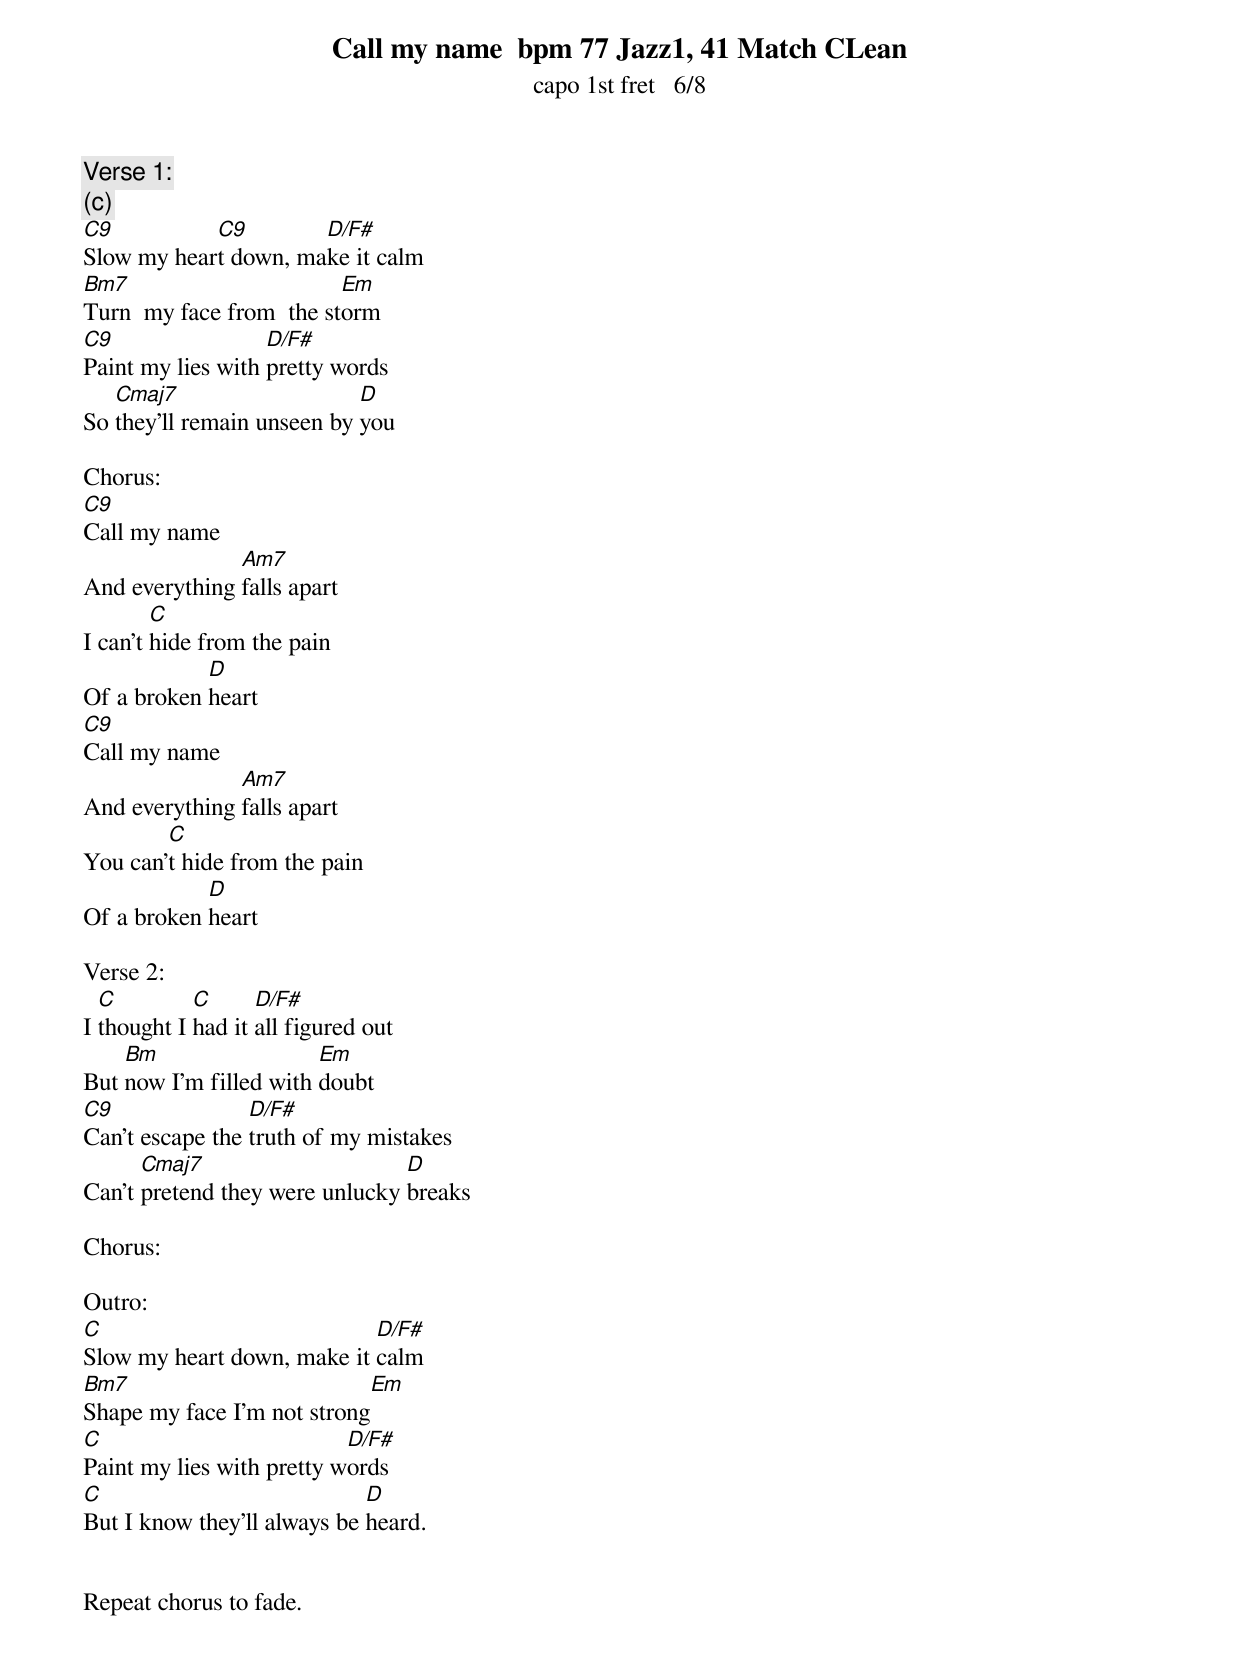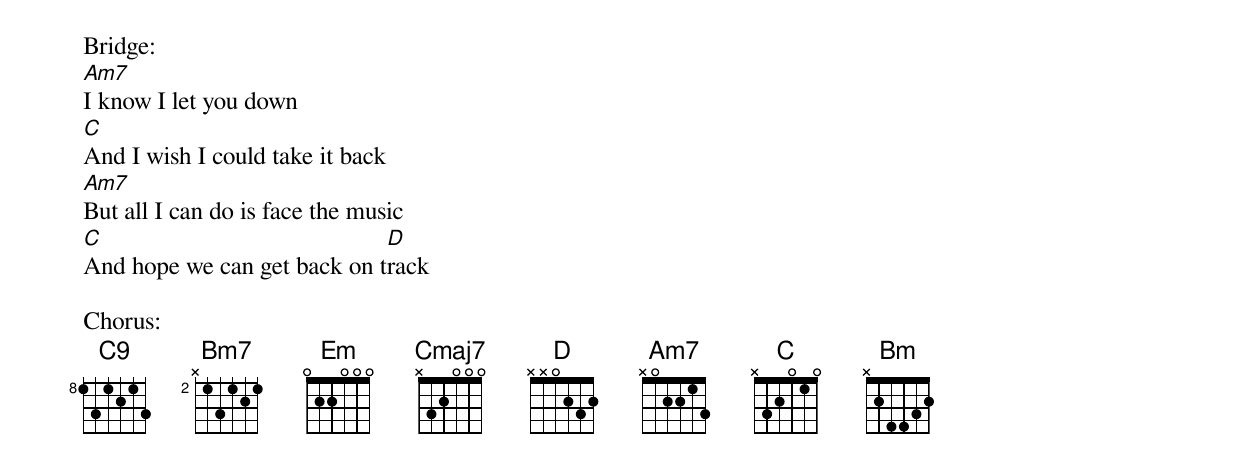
Call my name  bpm 77 Jazz1, 41 Match CLean
capo 1st fret   6/8

Verse 1:
(c)
C9          C9        D/F#
Slow my heart down, make it calm
Bm7                       Em
Turn  my face from  the storm
C9                 D/F#
Paint my lies with pretty words
   Cmaj7                    D
So they'll remain unseen by you

Chorus:
C9
Call my name
               Am7
And everything falls apart
        C
I can't hide from the pain
            D
Of a broken heart
C9
Call my name
               Am7
And everything falls apart
        C
You can't hide from the pain
            D
Of a broken heart

Verse 2:
  C         C      D/F#
I thought I had it all figured out
    Bm                  Em
But now I'm filled with doubt
C9               D/F#
Can't escape the truth of my mistakes
      Cmaj7                     D
Can't pretend they were unlucky breaks

Chorus:

Outro:
C                           D/F#
Slow my heart down, make it calm
Bm7                            Em
Shape my face I'm not strong
C                          D/F#
Paint my lies with pretty words
C                            D
But I know they'll always be heard.


Repeat chorus to fade.





Bridge:
Am7
I know I let you down
C
And I wish I could take it back
Am7
But all I can do is face the music
C                            D
And hope we can get back on track

Chorus:
